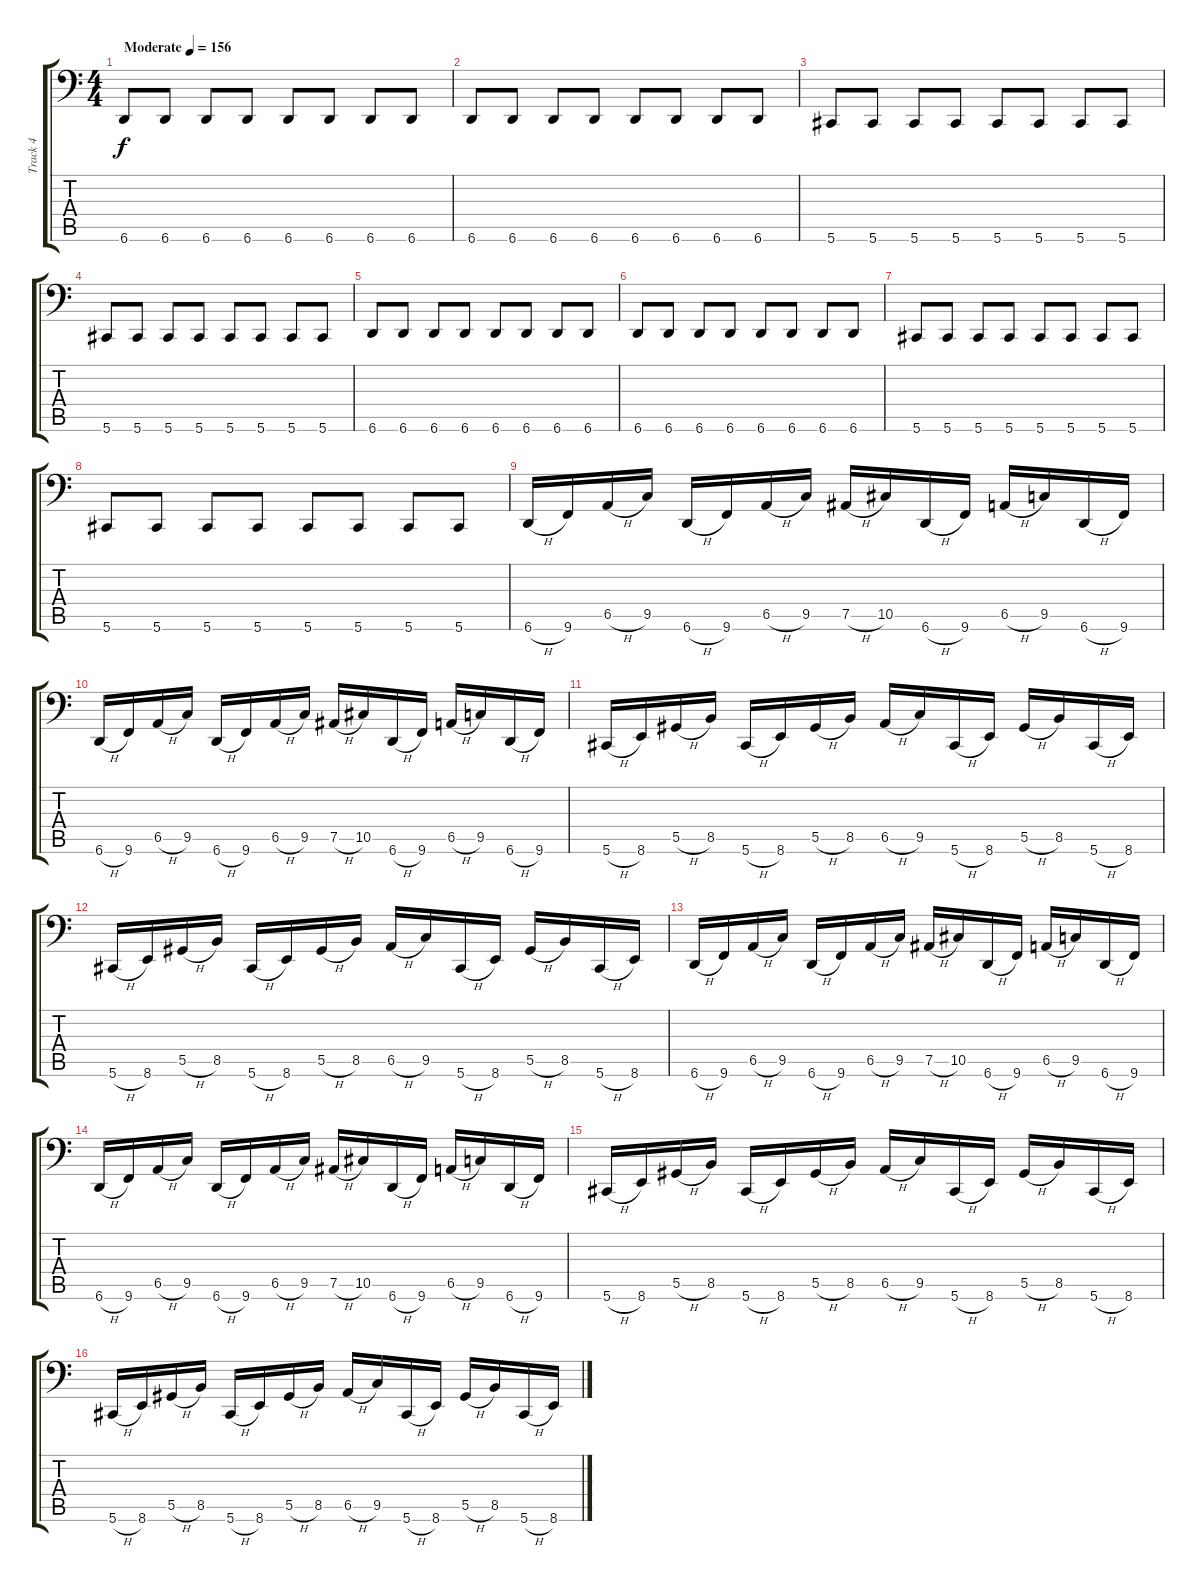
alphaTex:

\track ("Track 4" "Track 4") {instrument electricbassfinger}
\staff {score tabs}
\tuning (Bb2 Gb2 Db2 Ab1 Eb1 Ab0) {hide}
\ts (4 4)
\tempo (156 "Moderate")
\clef f4
\ks c
6.6.8{dy f instrument electricbassfinger} 6.6.8 6.6.8 6.6.8 6.6.8 6.6.8 6.6.8 6.6.8 |
6.6.8 6.6.8 6.6.8 6.6.8 6.6.8 6.6.8 6.6.8 6.6.8 |
5.6.8 5.6.8 5.6.8 5.6.8 5.6.8 5.6.8 5.6.8 5.6.8 |
5.6.8 5.6.8 5.6.8 5.6.8 5.6.8 5.6.8 5.6.8 5.6.8 |
6.6.8 6.6.8 6.6.8 6.6.8 6.6.8 6.6.8 6.6.8 6.6.8 |
6.6.8 6.6.8 6.6.8 6.6.8 6.6.8 6.6.8 6.6.8 6.6.8 |
5.6.8 5.6.8 5.6.8 5.6.8 5.6.8 5.6.8 5.6.8 5.6.8 |
5.6.8 5.6.8 5.6.8 5.6.8 5.6.8 5.6.8 5.6.8 5.6.8 |
6.6{h}.16 9.6.16 6.5{h}.16 9.5.16 6.6{h}.16 9.6.16 6.5{h}.16 9.5.16 7.5{h}.16 10.5.16 6.6{h}.16 9.6.16 6.5{h}.16 9.5.16 6.6{h}.16 9.6.16 |
6.6{h}.16 9.6.16 6.5{h}.16 9.5.16 6.6{h}.16 9.6.16 6.5{h}.16 9.5.16 7.5{h}.16 10.5.16 6.6{h}.16 9.6.16 6.5{h}.16 9.5.16 6.6{h}.16 9.6.16 |
5.6{h}.16 8.6.16 5.5{h}.16 8.5.16 5.6{h}.16 8.6.16 5.5{h}.16 8.5.16 6.5{h}.16 9.5.16 5.6{h}.16 8.6.16 5.5{h}.16 8.5.16 5.6{h}.16 8.6.16 |
5.6{h}.16 8.6.16 5.5{h}.16 8.5.16 5.6{h}.16 8.6.16 5.5{h}.16 8.5.16 6.5{h}.16 9.5.16 5.6{h}.16 8.6.16 5.5{h}.16 8.5.16 5.6{h}.16 8.6.16 |
6.6{h}.16 9.6.16 6.5{h}.16 9.5.16 6.6{h}.16 9.6.16 6.5{h}.16 9.5.16 7.5{h}.16 10.5.16 6.6{h}.16 9.6.16 6.5{h}.16 9.5.16 6.6{h}.16 9.6.16 |
6.6{h}.16 9.6.16 6.5{h}.16 9.5.16 6.6{h}.16 9.6.16 6.5{h}.16 9.5.16 7.5{h}.16 10.5.16 6.6{h}.16 9.6.16 6.5{h}.16 9.5.16 6.6{h}.16 9.6.16 |
5.6{h}.16 8.6.16 5.5{h}.16 8.5.16 5.6{h}.16 8.6.16 5.5{h}.16 8.5.16 6.5{h}.16 9.5.16 5.6{h}.16 8.6.16 5.5{h}.16 8.5.16 5.6{h}.16 8.6.16 |
5.6{h}.16 8.6.16 5.5{h}.16 8.5.16 5.6{h}.16 8.6.16 5.5{h}.16 8.5.16 6.5{h}.16 9.5.16 5.6{h}.16 8.6.16 5.5{h}.16 8.5.16 5.6{h}.16 8.6.16
